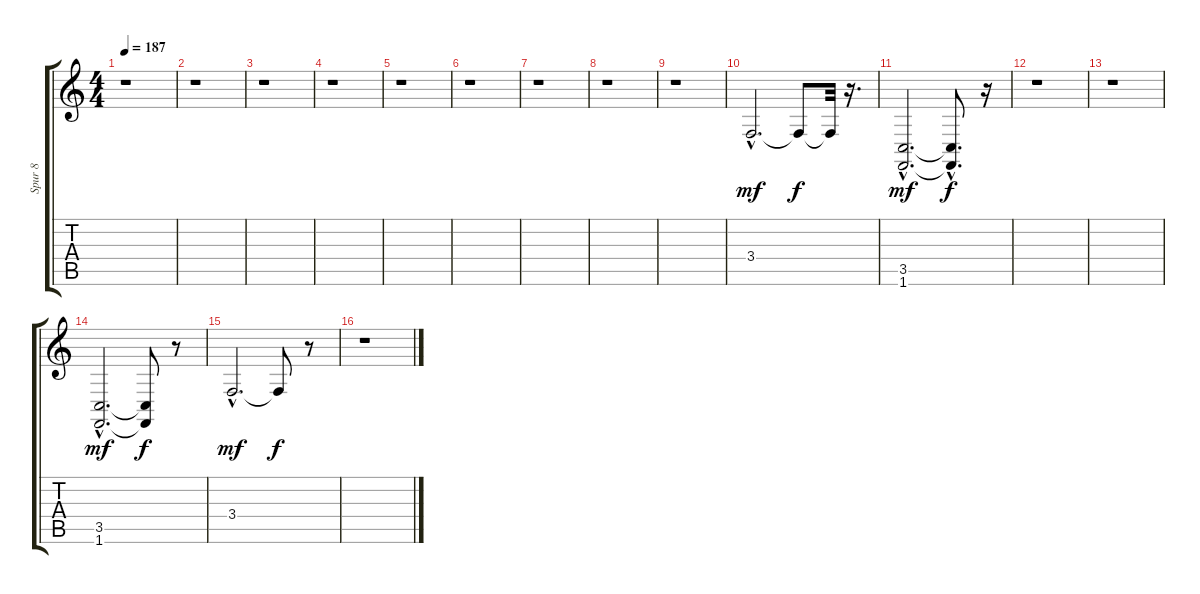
\track ("Spur 8" "Spur 8") {instrument brasssection}
\staff {score tabs}
\tuning (E4 B3 G3 D3 A2 E2) {hide}
\ts (4 4)
\tempo 187
\clef g2
\ks c
r.1{dy mp} |
r.1 |
r.1 |
r.1 |
r.1 |
r.1 |
r.1 |
r.1 |
r.1 |
3.4{hac}.2{d dy mf} 3.4{t}.8{dy f} 3.4{t}.32 r.16{d} |
(3.5{hac} 1.6{hac}).2{d dy mf} (3.5{hac t} 1.6{t}).8{d dy f} r.16 |
r.1 |
r.1 |
(3.5{hac} 1.6{hac}).2{d dy mf} (3.5{t} 1.6{t}).8{dy f} r.8 |
3.4{hac}.2{d dy mf} 3.4{t}.8{dy f} r.8 |
r.1
